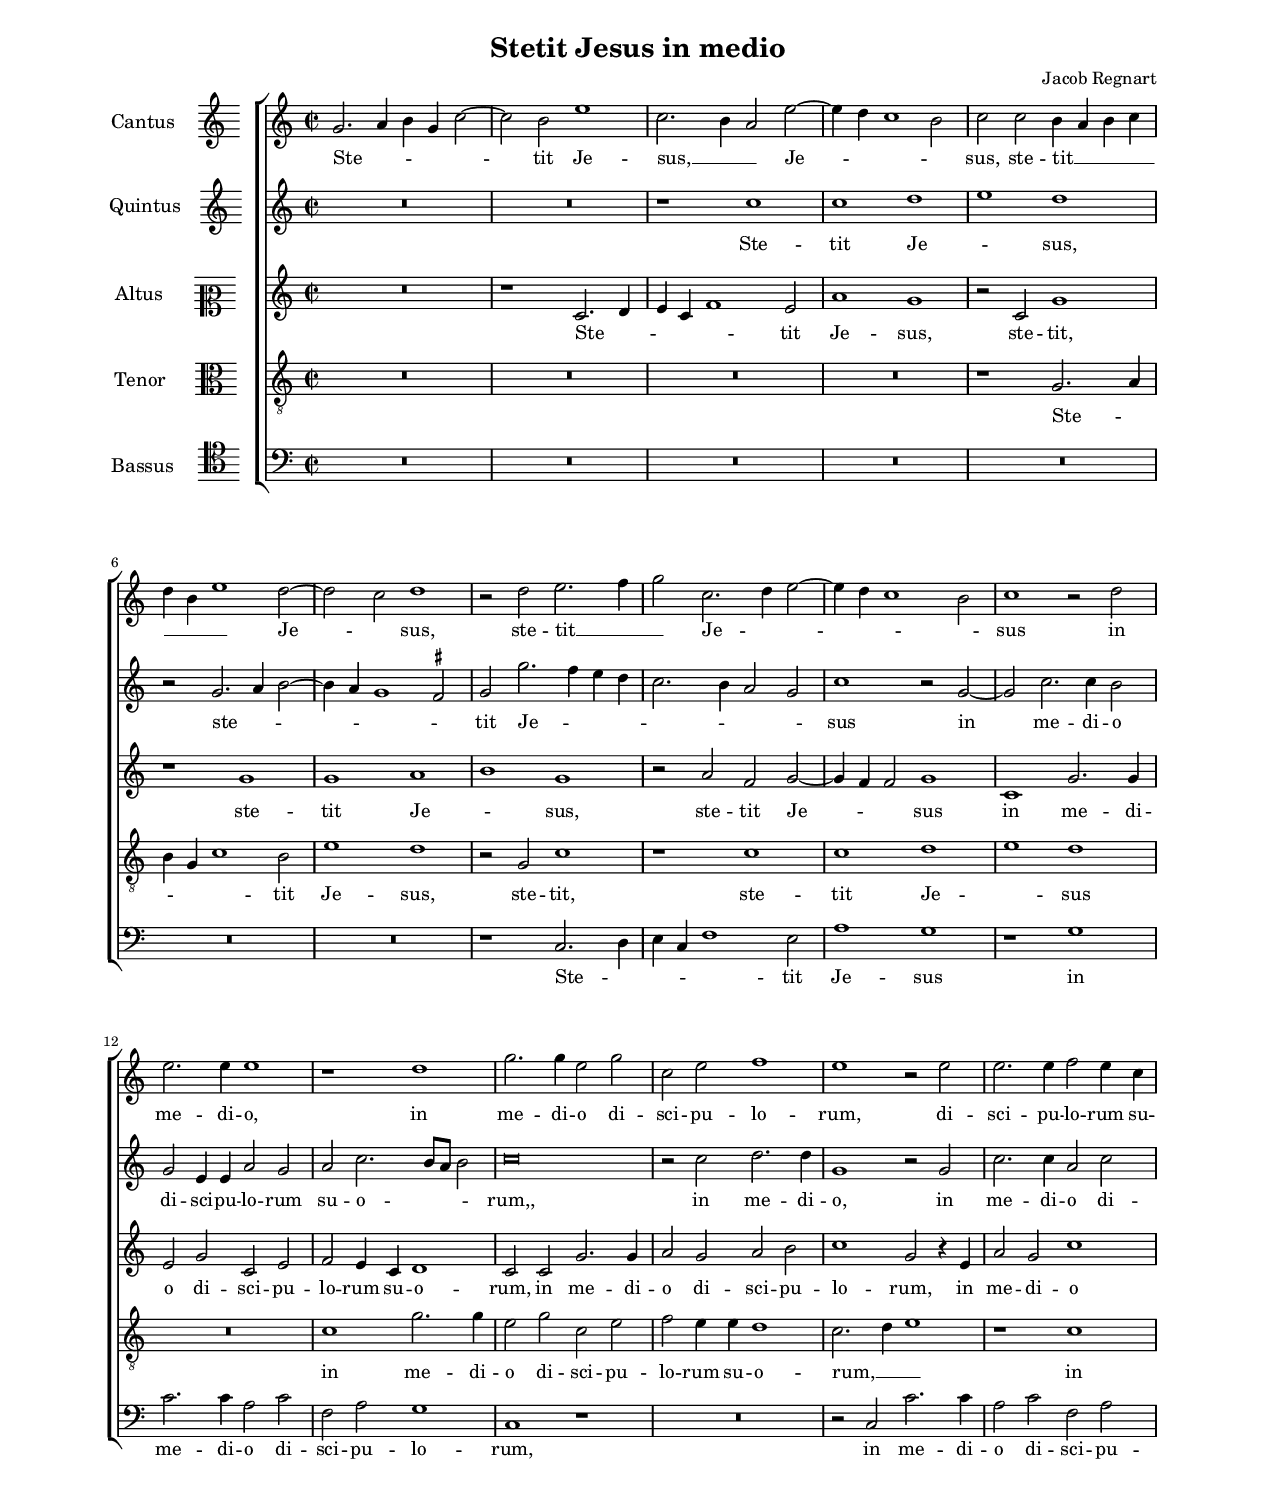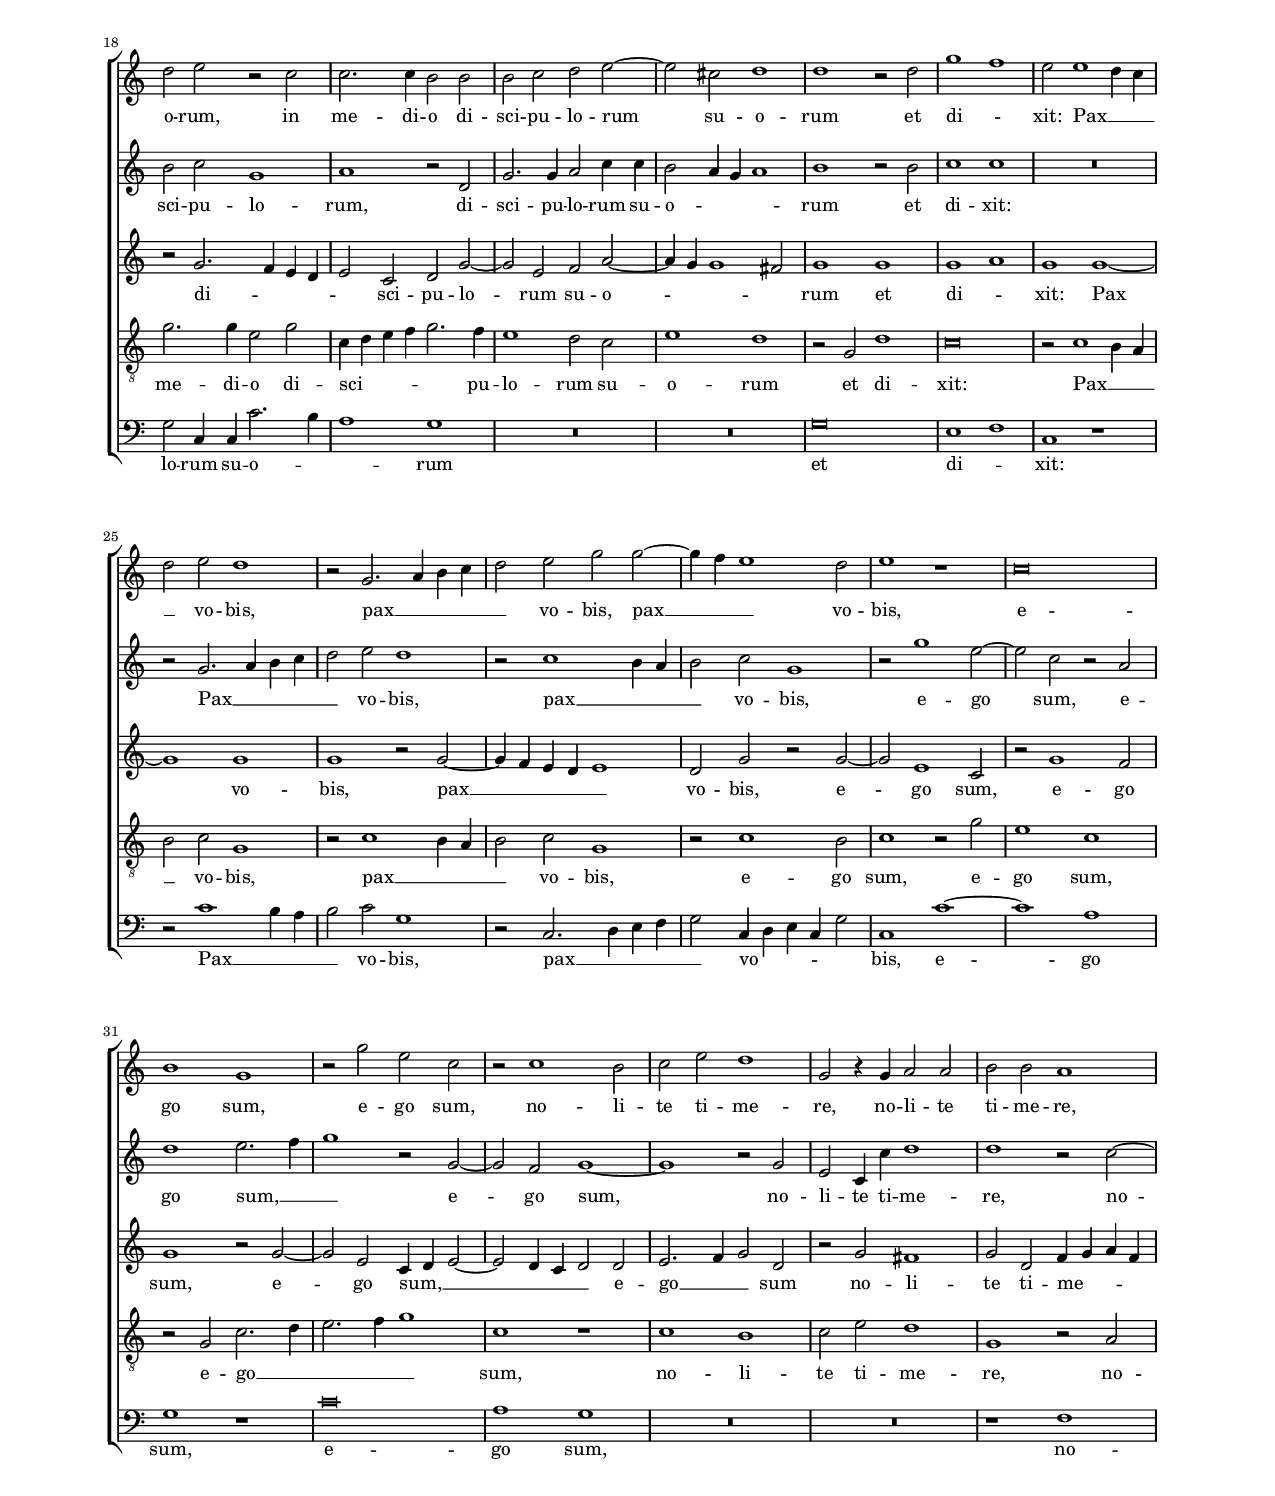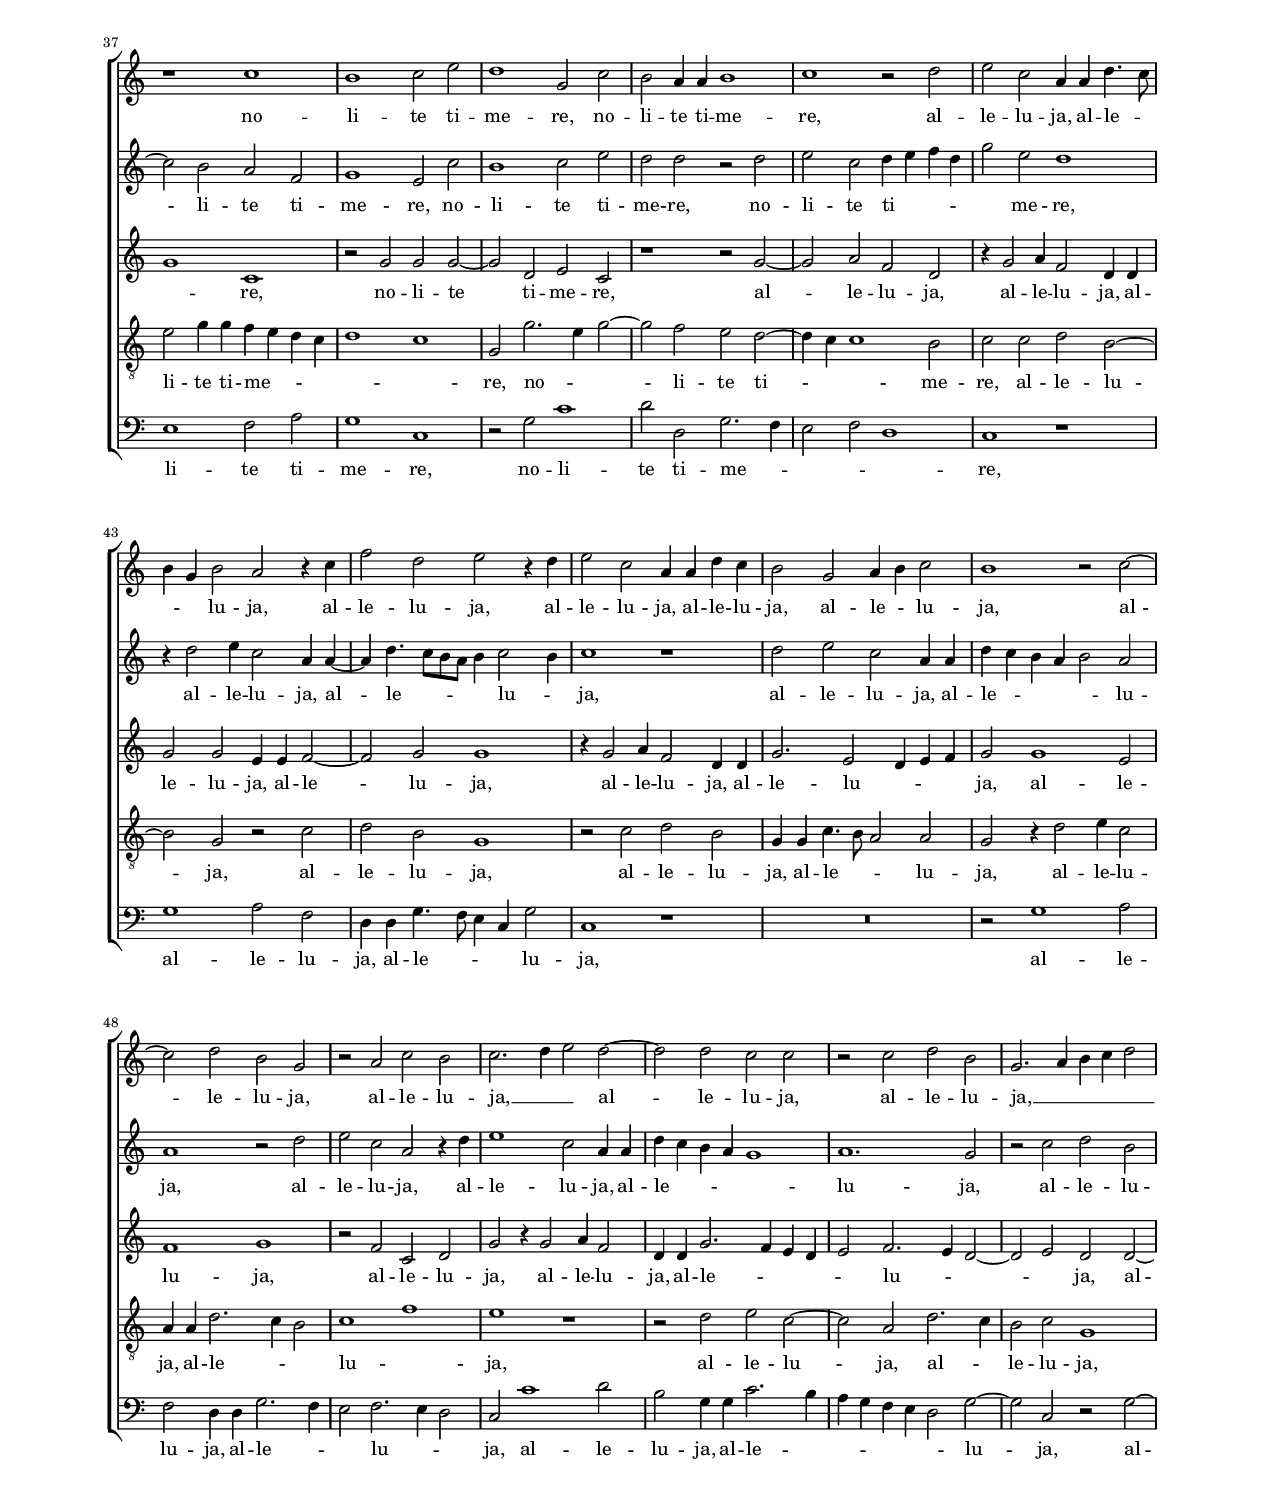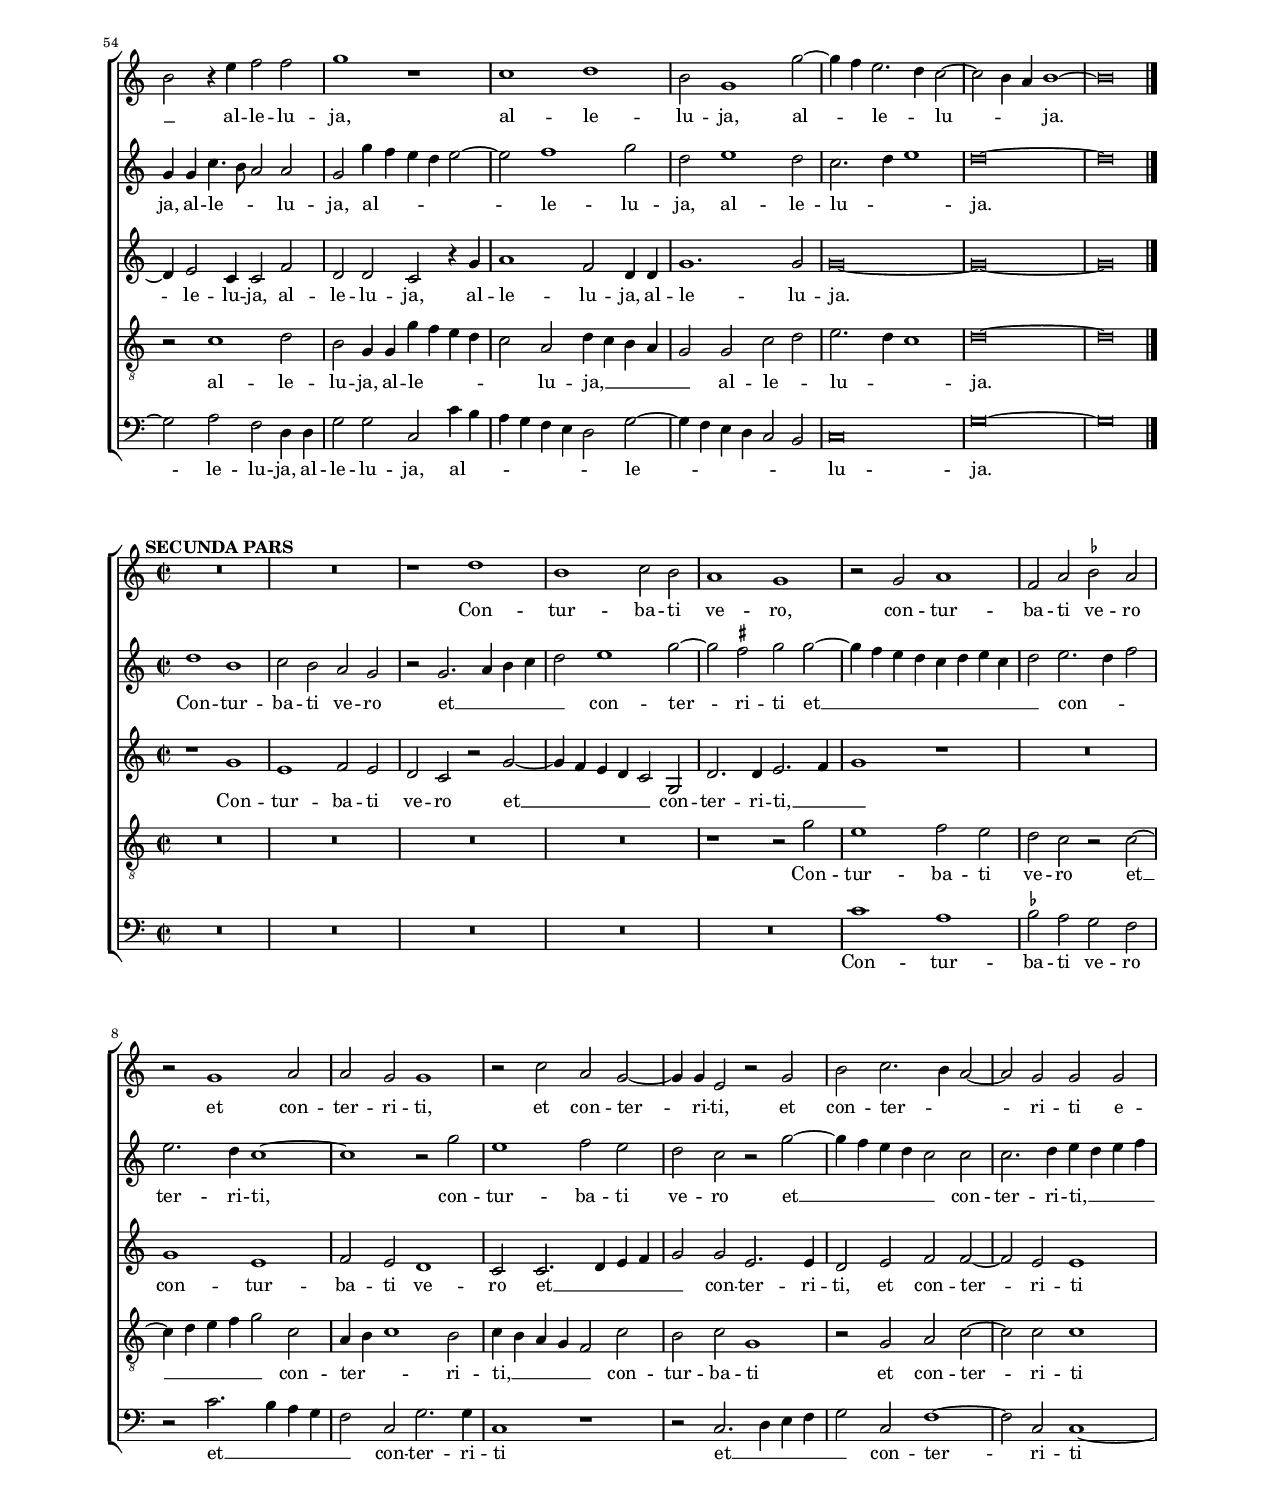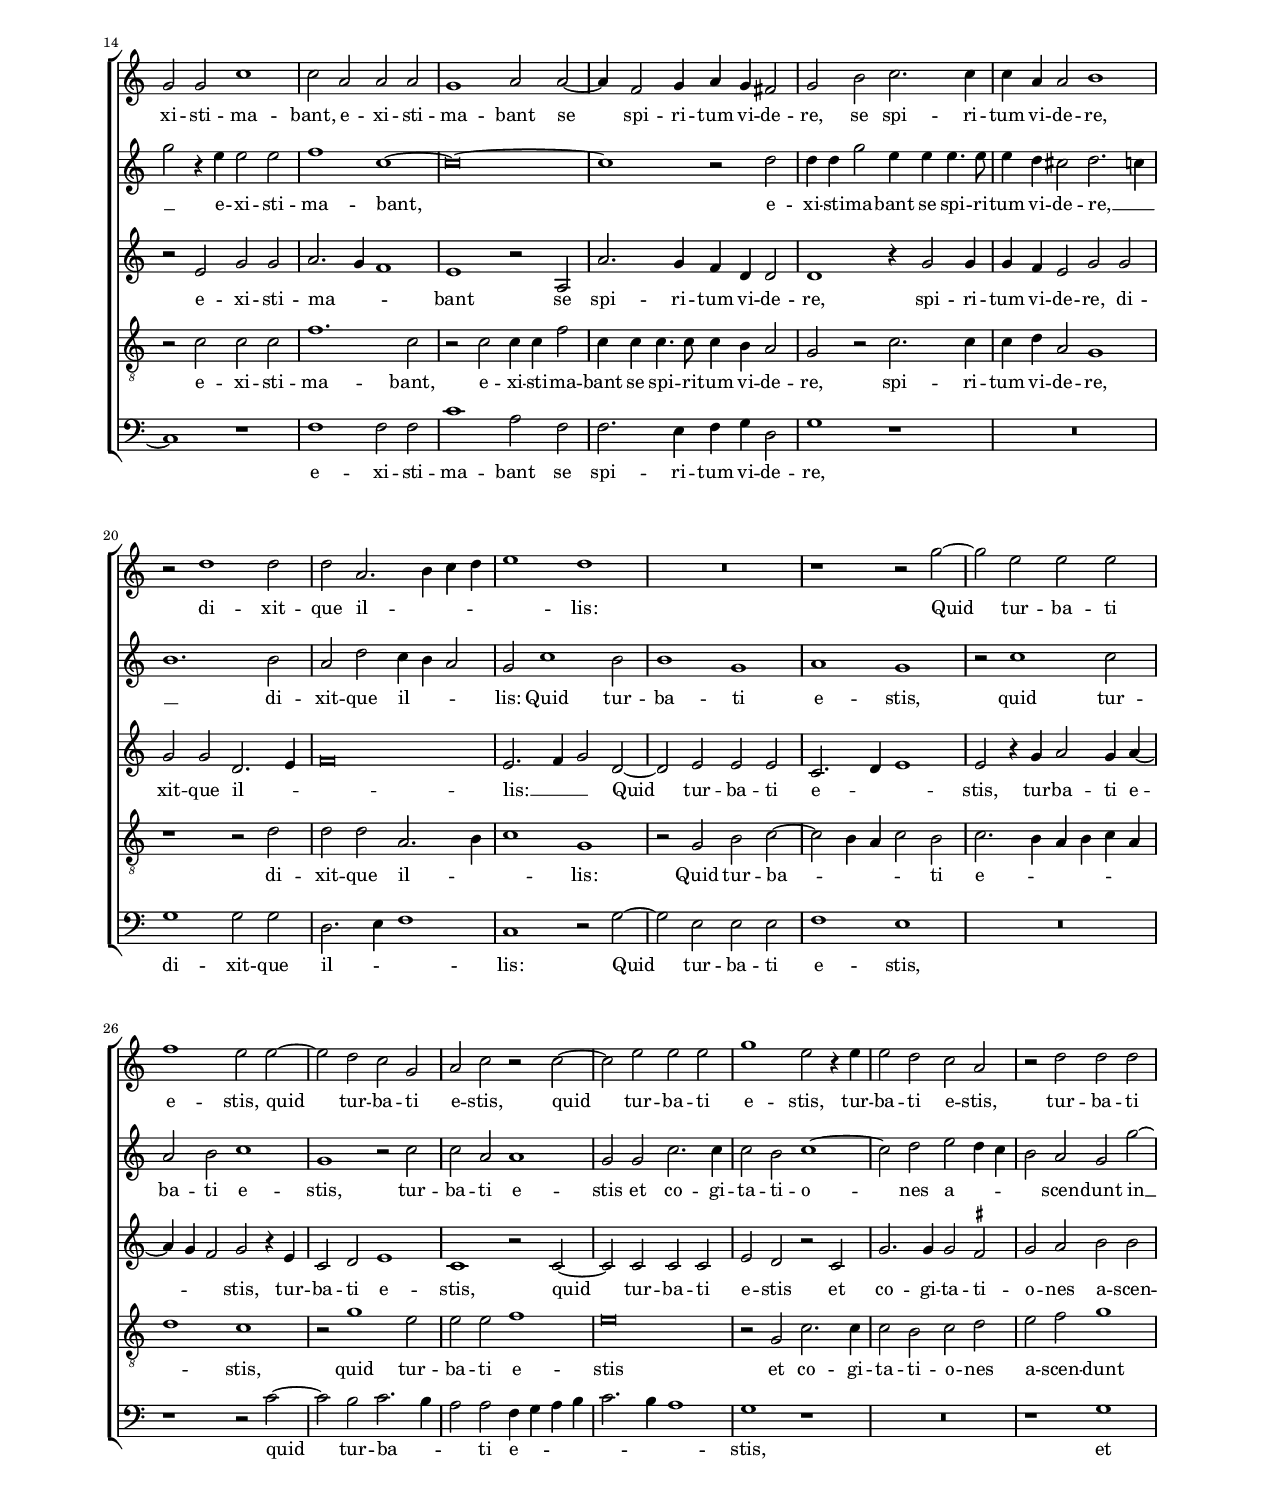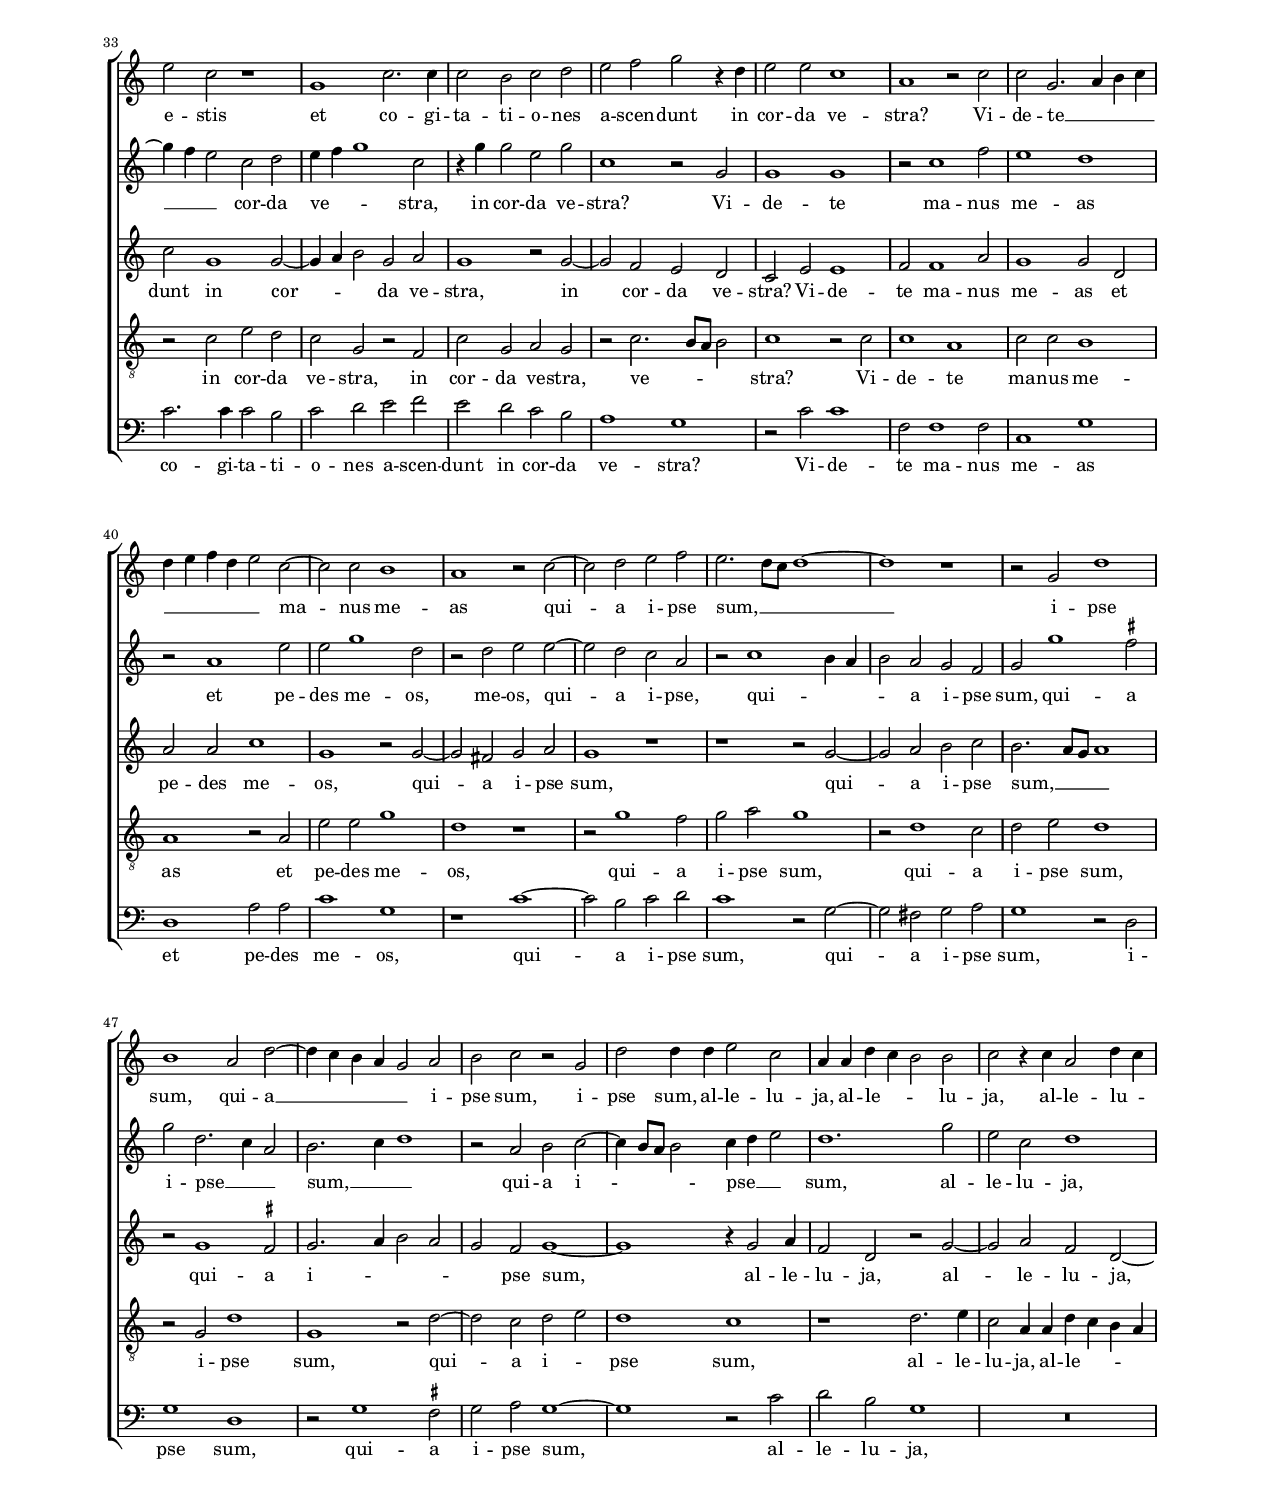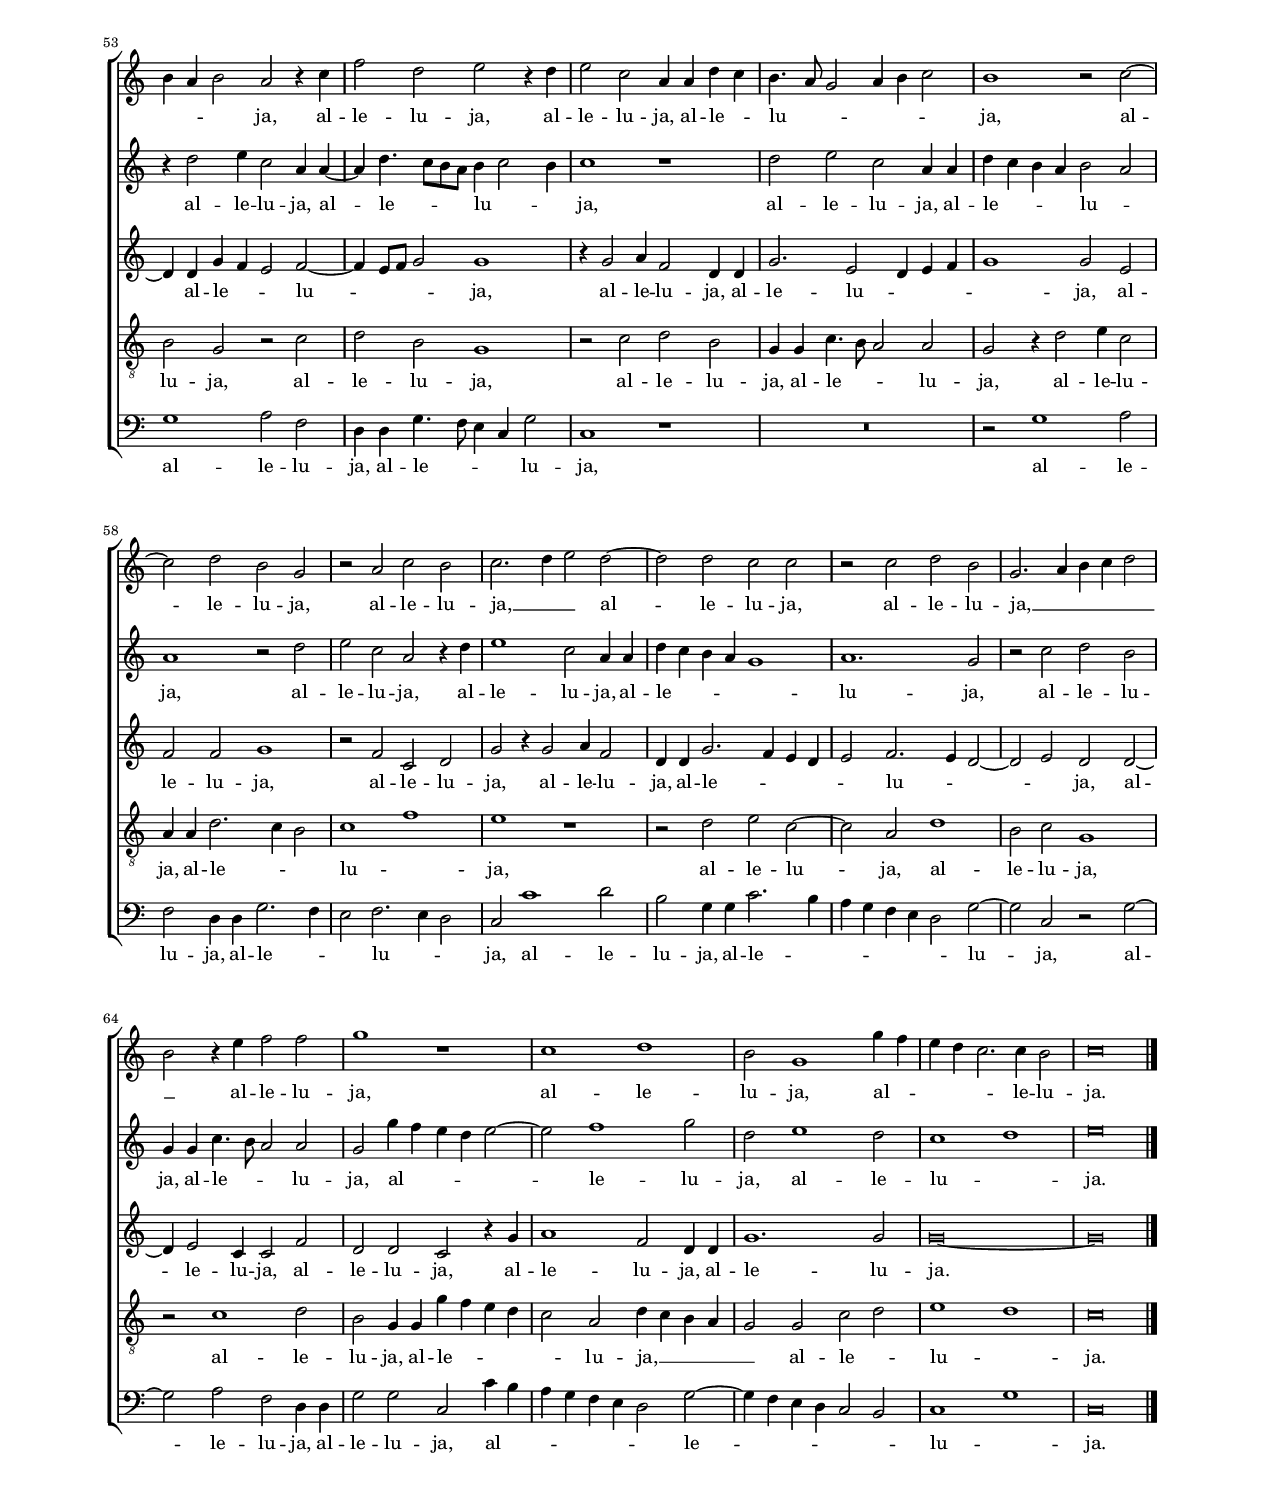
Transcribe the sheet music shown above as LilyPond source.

\header
{
  title="Stetit Jesus in medio"
  composer="Jacob Regnart"
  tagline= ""
}

\version "2.18.2"
\include "deutsch.ly"
#(set-global-staff-size 15)
#(set-default-paper-size "letter")
#(ly:set-option 'point-and-click #f)

	
	ficta = { \once \set suggestAccidentals = ##t }
	
	forget = #(define-music-function (parser location music) (ly:music?) #{
		\accidentalStyle forget
		$music
		\accidentalStyle default
		#})
	
	m = \melisma
	me = \melismaEnd


\paper
	{
	top-margin = 1.8 \cm
	bottom-margin = 1.8 \cm
	left-margin = 2 \cm
	right-margin = 2 \cm
	ragged-bottom = ##f
	ragged-last-bottom = ##t
	print-page-number = ##f
	score-system-spacing = #'((basic-distance . 18) (minimum-distance . 14) (padding . 8) (strechability . 150))
	system-system-spacing = #'((basic-distance . 18) (minimum-distance . 14) (padding . 8) (strechability . 150))
%	systems-per-page = 3
%	min-systems-per-page = 3
	}

global = {
	\key c \major
	\time 2/2 \set Score.measureLength = #(ly:make-moment 2/1)
	% \time 3/1 \once \override Score.TimeSignature.style = #'single-digit
        \skip 1*120 \bar "|."
	}
	

incipitcantus = \markup { \score {
	{
	\set Staff.instrumentName = \markup { \fontsize #1 "Cantus" }
	\key c \major
	\clef violin
	s4 \bar ""
	}
	\layout  {
	raggedright = ##t
	indent = 1.8 \cm
	line-width = 2.5 \cm
	\context { \Staff \remove Time_signature_engraver }
	\override Staff.Clef.Y-extent = #'(0 . 0)
	}} \hspace #1 }
    

 incipitquintus = \markup { \score {
	{
	\set Staff.instrumentName = \markup { \fontsize #1 "Quintus" }
	\key c \major
	\clef violin
	s4 \bar ""
	}
	\layout  {
	raggedright = ##t
	indent = 1.8 \cm
	line-width = 2.5 \cm
	\context { \Staff \remove Time_signature_engraver }
	\override Staff.Clef.Y-extent = #'(0 . 0)
	}} \hspace #1 }

      
incipitaltus = \markup { \score {
	{
	\set Staff.instrumentName = \markup { \fontsize #1 "Altus" }
	\key c \major
	\clef mezzosoprano
	s4 \bar ""
	}
	\layout  {
	raggedright = ##t
	indent = 1.8 \cm
	line-width = 2.5 \cm
	\context { \Staff \remove Time_signature_engraver }
	\override Staff.Clef.Y-extent = #'(0 . 0)
	}} \hspace #1 }


incipittenor = \markup { \score {
	{
	\set Staff.instrumentName = \markup { \fontsize #1 "Tenor" }
	\key c \major
	\clef alto
	s4 \bar ""
	}
	\layout  {
	raggedright = ##t
	indent = 1.8 \cm
	line-width = 2.5 \cm
	\context { \Staff \remove Time_signature_engraver }
	\override Staff.Clef.Y-extent = #'(0 . 0)
	}} \hspace #1 }
      
      
incipitbassus = \markup { \score {
	{
	\set Staff.instrumentName = \markup { \fontsize #1 "Bassus" }
	\key c \major
	\clef tenor
	s4 \bar ""
	}
	\layout  {
	raggedright = ##t
	indent = 1.8 \cm
	line-width = 2.5 \cm
	\context { \Staff \remove Time_signature_engraver }
	\override Staff.Clef.Y-extent = #'(0 . 0)
	}} \hspace #1 }


cantus =  \relative c''
	{
	g2. a4 h g c2~
	c2 h e1
	c2. h4 a2 e'~
	e4 d c1 h2
%5
	c2 c h4 a h c |
	d4 h e1 d2~
	d2 c d1 
	r2 d e2. f4
	g2 c,2. d4 e2~
%10
	e4 d c1 h2 |
	c1 r2 d
	e2. e4 e1
	r1 d
	g2. g4 e2 g
%15
	c,2 e f1 |
	e1 r2 e
	e2. e4 f2 e4 c
	d2 e r c
	c2. c4 h2 h
%20
	h2 c d e~ |
	e2 cis d1
	d1 r2 d
	g1 f
	e2 e1 d4 c
%25
	d2 e d1 |
	r2 g,2. a4 h c
	d2 e g g~
	g4 f e1 d2
	e1 r
%30
	c\breve |
	h1 g
	r2 g' e c
	r2 c1 h2
	c2 e d1
%35
	g,2 r4 g a2 a |
	h2 h a1
	r1 c
	h1 c2 e
	d1 g,2 c
%40
	h2 a4 a h1 |
	c1 r2 d
	e2 c a4 a d4. c8
	h4 g h2 a r4 c
	f2 d e r4 d
%45
	e2 c a4 a d c |
	h2 g a4 h c2
	h1 r2 c~
	c2 d h g
	r2 a c h
%50
	c2. d4 e2 d~ |
	d2 d c c
	r2 c d h
	g2. a4 h c d2
	h2 r4 e f2 f
%55
	g1 r |
	c,1 d
	h2 g1 g'2~
	g4 f e2. d4 c2~
	c2 h4 a h1~
%60
	h\breve |
	}


quintus =  \relative c''
        {
	R\breve
	R\breve
	r1 c
	c1 d
%5
	e1 d |
	r2 g,2. a4 h2~
	h4 a g1 \ficta fis2
	g2 g'2. f4 e d
	c2. h4 a2 g
%10
	c1 r2 g~ |
	g2 c2. c4 h2
	g2 e4 e a2 g
	a2 c2. h8 a h2
	c\breve
%15
	r2 c d2. d4 |
	g,1 r2 g
	c2. c4 a2 c
	h2 c g1
	a1 r2 d,
%20
	g2. g4 a2 c4 c |
	h2 a4 g a1
	h1 r2 h
	c1 c
	R\breve
%25
	r2 g2. a4 h c |
	d2 e d1
	r2 c1 h4 a
	h2 c g1
	r2 g'1 e2~
%30
	e2 c r a |
	d1 e2. f4
	g1 r2 g,~
	g2 f g1~
	g1 r2 g
%35
	e2 c4 c' d1 |
	d1 r2 c~
	c2 h a f
	g1 e2 c'
	h1 c2 e
%40
	d2 d r d |
	e2 c d4 e f d
	g2 e d1
	r4 d2 e4 c2 a4 a~
	a4 d4. c8 h a h4 c2 h4
%45
	c1 r |
	d2 e c a4 a
	d4 c h a h2 a
	a1 r2 d
	e2 c a r4 d
%50
	e1 c2 a4 a |
	d4 c h a g1
	a1. g2
	r2 c d h
	g4 g c4. h8 a2 a
%55
	g2 g'4 f e d e2~ |
	e2 f1 g2
	d2 e1 d2
	c2. d4 e1
	d\breve~
%60
	d\breve |
	}


altus =  \relative c'
	{
	R\breve
	r1 c2. d4
	e4 c f1 e2
	a1 g
%5
	r2 c, g'1 |
	r1 g
	g1 a
	h1 g
	r2 a f g~
%10
	g4 f f2 g1 |
	c,1 g'2. g4
	e2 g c, e
	f2 e4 c d1
	c2 c g'2. g4
%15
	a2 g a h |
	c1 g2 r4 e
	a2 g c1
	r2 g2. f4 e d
	e2 c d g~
%20
	g2 e f a~ |
	a4 g g1 fis2
	g1 g
	g1 a
	g1 g~
%25
	g1 g |
	g1 r2 g~
	g4 f e d e1
	d2 g r g~
	g2 e1 c2
%30
	r2 g'1 f2 |
	g1 r2 g~
	g2 e c4 d e2~
	e2 d4 c d2 d
	e2. f4 g2 d
%35
	r2 g fis1 |
	g2 d f4 g a f
	g1 c,
	r2 g' g g~
	g2 d e c
%40
	r1 r2 g'~ |
	g2 a f d
	r4 g2 a4 f2 d4 d
	g2 g e4 e f2~
	f2 g g1
%45
	r4 g2 a4 f2 d4 d |
	g2. e2 d4 e f
	g2 g1 e2
	f1 g
	r2 f c d
%50
	g2 r4 g2 a4 f2 |
	d4 d g2. f4 e d
	e2 f2. e4 d2~
	d2 e d d~
	d4 e2 c4 c2 f
%55
	d2 d c r4 g' |
	a1 f2 d4 d
	g1. g2
	g\breve~
	g\breve~
%60
	g\breve |
	}


tenor  =  \relative c'
	{
	R\breve
	R\breve
	R\breve
	R\breve
%5
	r1 g2. a4 |
	h4 g c1 h2
	e1 d
	r2 g, c1
	r1 c
%10
	c1 d |
	e1 d
	R\breve
	c1 g'2. g4
	e2 g c, e
%15
	f2 e4 e d1 |
	c2. d4 e1
	r1 c
	g'2. g4 e2 g
	c,4 d e f g2. f4
%20
	e1 d2 c |
	e1 d
	r2 g, d'1
	c\breve
	r2 c1 h4 a
%25
	h2 c g1 |
	r2 c1 h4 a
	h2 c g1
	r2 c1 h2
	c1 r2 g'
%30
	e1 c |
	r2 g c2. d4
	e2. f4 g1
	c,1 r
	c1 h
%35
	c2 e d1 |
	g,1 r2 a
	e'2 g4 g f e d c
	d1 c
	g2 g'2. e4 g2~
%40
	g2 f e d~ |
	d4 c c1 h2
	c2 c d h~
	h2 g r c
	d2 h g1
%45
	r2 c d h |
	g4 g c4. h8 a2 a
	g2 r4 d'2 e4 c2
	a4 a d2. c4 h2
	c1 f
%50
	e1 r |
	r2 d e c~
	c2 a d2. c4
	h2 c g1
	r2 c1 d2
%55
	h2 g4 g g'4 f e d |
	c2 a d4 c h a
	g2 g c d
	e2. d4 c1
	d\breve~
%60
	d\breve |
	}


bassus  =  \relative c
	{
	R\breve
	R\breve
	R\breve
	R\breve
%5
	R\breve |
	R\breve
	R\breve
	r1 c2. d4
	e4 c f1 e2
%10
	a1 g |
	r1 g
	c2. c4 a2 c
	f,2 a g1
	c,1 r
%15
	R\breve |
	r2 c c'2. c4
	a2 c f, a
	g2 c,4 c c'2. h4
	a1 g
%20
	R\breve |
	R\breve
	g\breve
	e1 f
	c1 r
%25
	r2 c'1 h4 a |
	h2 c g1
	r2 c,2. d4 e f
	g2 c,4 d e c g'2
	c,1 c'~
%30
	c1 a |
	g1 r
	c\breve
	a1 g
	R\breve
%35
	R\breve |
	r1 f
	e1 f2 a
	g1 c,
	r2 g' c1
%40
	d2 d, g2. f4 |
	e2 f d1
	c1 r
	g'1 a2 f
	d4 d g4. f8 e4 c g'2
%45
	c,1 r |
	R\breve
	r2 g'1 a2
	f2 d4 d g2. f4
	e2 f2. e4 d2
%50
	c2 c'1 d2 |
	h2 g4 g c2. h4
	a4 g f e d2 g~
	g2 c, r g'~
	g2 a f d4 d
%55
	g2 g c, c'4 h |
	a4 g f e d2 g~
	g4 f e d c2 h
	c\breve
	g'\breve~
%60
        g\breve|
	}


lyricscantus = \lyricmode {
	Ste -- _ _ _ _ tit Je -- sus, __ _ _
        Je -- _ _ _ sus,
        ste -- tit __ _ _ _ _ _ _ Je -- _ sus,
        ste -- tit __ _ _ Je -- _ _ _ _ _ sus
        in me -- di -- o,
        in me -- di -- o
        di -- sci -- pu -- lo -- rum,
        di -- sci -- pu -- lo -- rum su -- o -- rum,
        in me -- di -- o
        di -- sci -- pu -- lo -- rum su -- o -- rum
        et di -- _ xit:
        Pax __ _ _ _ vo -- bis,
        pax __ _ _ _ _ vo -- bis,
        pax __ _ _ vo -- bis,
        e -- go sum,
        e -- go sum,
        no -- li -- te ti -- me -- re,
        no -- li -- te ti -- me -- re,
        no -- li -- te ti -- me -- re,
        no -- li -- te ti -- me -- re,
        al -- le -- lu -- ja,
        al -- le -- _ _ _ lu -- ja,
        al -- le -- lu -- ja,
        al -- le -- lu -- ja,
        al -- le -- lu -- ja,
        al -- le -- _ lu -- ja,
        al -- le -- lu -- ja,
        al -- le -- lu -- ja, __ _ _
        al -- le -- lu -- ja,
        al -- le -- lu -- ja, __ _ _ _ _ _
        al -- le -- lu -- ja,
        al -- le -- lu -- ja,
        al -- _ le -- _ lu -- _ _ ja.
	}


lyricsquintus = \lyricmode {
	Ste -- tit Je -- _ sus,
        ste -- _ _ _ _ _ tit Je -- _ _ _ _ _ _ _ sus
        in me -- di -- o
        di -- sci -- pu -- lo -- rum su -- o -- _ _ _ rum,,
        in me -- di -- o,
        in me -- di -- o
        di -- sci -- pu -- lo -- rum,
        di -- sci -- pu -- lo -- rum su -- o -- _ _ _ rum
        et di -- xit:
        Pax __ _ _ _ _ vo -- bis,
        pax __ _ _ _ vo -- bis,
        e -- go sum,
        e -- go sum, __ _ _
        e -- go sum,
        no -- li -- te ti -- me -- re,
        no -- li -- te ti -- me -- re,
        no -- li -- te ti -- me -- re,
        no -- li -- te ti -- _ _ _ _ me -- re,
        al -- le -- lu -- ja,
        al -- le -- _ _ _ _ lu -- _ ja,
        al -- le -- lu -- ja,
        al -- le -- _ _ _ _ lu -- ja,
        al -- le -- lu -- ja,
        al -- le -- lu -- ja,
        al -- le -- _ _ _ _ lu -- ja,
        al -- le -- lu -- ja,
        al -- le -- _ _ lu -- ja,
        al -- _ _ _ _ le -- lu -- ja,
        al -- le -- lu -- _ _ ja.
	}


lyricsaltus = \lyricmode {
	Ste -- _ _ _ _ tit Je -- sus,
        ste -- tit,
        ste -- tit Je -- _ sus,
        ste -- tit Je -- _ _ sus
        in me -- di -- o
        di -- sci -- pu -- lo -- rum su -- o -- rum,
        in me -- di -- o di -- sci -- pu -- lo -- rum,
        in me -- di -- o
        di -- _ _ _ _ sci -- pu -- lo -- rum su -- o -- _ _ _ rum
        et di -- _ xit:
        Pax vo -- bis,
        pax __ _ _ _ _ vo -- bis,
        e -- go sum,
        e -- go sum,
        e -- go sum, __ _ _ _ _ _
        e -- go __ _ _ sum
        no -- li -- te ti -- me -- _ _ _ _ re,
        no -- li -- te ti -- me -- re,
        al -- le -- lu -- ja,
        al -- le -- lu -- ja,
        al -- le -- lu -- ja,
        al -- le -- lu -- ja,
        al -- le -- lu -- ja,
        al -- le -- lu -- _ _ _ ja,
        al -- le -- lu -- ja,
        al -- le -- lu -- ja,
        al -- le -- lu -- ja,
        al -- le -- _ _ _ _ lu -- _ _ _ ja,
        al -- le -- lu -- ja,
        al -- le -- lu -- ja,
        al -- le -- lu -- ja,
        al -- le -- lu -- ja.
	}


lyricstenor = \lyricmode {
	Ste -- _ _ _ _ tit Je -- sus,
        ste -- tit,
        ste -- tit Je -- _ sus
        in me -- di -- o
        di -- sci -- pu -- lo -- rum su -- o -- rum, __ _ _
        in me -- di -- o
        di -- sci -- _ _ _ _ pu -- lo -- rum su -- o -- rum
        et di -- xit:
        Pax __ _ _ _ vo -- bis,
        pax __ _ _ _ vo -- bis,
        e -- go sum,
        e -- go sum,
        e -- go __ _ _ _ _ sum,
        no -- li -- te ti -- me -- re,
        no -- li -- te ti -- me -- _ _ _ _ _ re,
        no -- _ _ li -- te ti -- _ _ me -- re,
        al -- le -- lu -- ja,
        al -- le -- lu -- ja,
        al -- le -- lu -- ja,
        al -- le -- _ _ lu -- ja,
        al -- le -- lu -- ja,
        al -- le -- _ _ lu -- _ ja,
        al -- le -- lu -- ja,
        al -- _ le -- lu -- ja,
        al -- le -- lu -- ja,
        al -- le -- _ _ _ _ lu -- ja, __ _ _ _ _
        al -- le -- _ lu -- _ _ ja.
	}


lyricsbassus = \lyricmode {
	Ste -- _ _ _ _ tit Je -- sus
        in me -- di -- o
        di -- sci -- pu -- lo -- rum,
        in me -- di -- o
        di -- sci -- pu -- lo -- rum su -- o -- _ _ rum
        et di -- _ xit:
        Pax __ _ _ _ vo -- bis,
        pax __ _ _ _ _ vo -- _ _ _ _ bis,
        e -- go sum,
        e -- go sum,
        no -- li -- te ti -- me -- re,
        no -- li -- te ti -- me -- _ _ _ _ re,
        al -- le -- lu -- ja,
        al -- le -- _ _ _ lu -- ja,
        al -- le -- lu -- ja,
        al -- le -- _ _ lu -- _ _ ja,
        al -- le -- lu -- ja,
        al -- le -- _ _ _ _ _ _ lu -- ja,
        al -- le -- lu -- ja,
        al -- le -- lu -- ja,
        al -- _ _ _ _ _ _ le -- _ _ _ _ _ lu -- ja.
	}


\score
{  
	% \transpose {
	\new ChoirStaff \with { \override StaffGrouper.staff-staff-spacing.basic-distance = #12 }
	<<

	\new Staff << \global
	\new Voice="v1" {
		\set Staff.instrumentName=\incipitcantus
		\set Staff.midiInstrument = "reed organ"
		\clef violin
		\cantus }
	\new Lyrics \lyricsto "v1" {\lyricscantus }
	>>


	\new Staff << \global
	\new Voice="v5" {
		\set Staff.instrumentName=\incipitquintus
		\set Staff.midiInstrument = "reed organ"
		\clef violin
		\quintus}
	\new Lyrics \lyricsto "v5" {\lyricsquintus }
	>>
        
    
	\new Staff << \global
	\new Voice="v2" {
		\set Staff.instrumentName=\incipitaltus
		\set Staff.midiInstrument = "reed organ"
		\clef violin 
		\altus}
	\new Lyrics \lyricsto "v2" {\lyricsaltus }
	>>


	\new Staff << \global
	\new Voice="v3" {
		\set Staff.instrumentName=\incipittenor
		\set Staff.midiInstrument = "reed organ"
		\clef "G_8"
		\tenor }
	\new Lyrics \lyricsto "v3" {\lyricstenor }
	>>


	\new Staff << \global
	\new Voice="v4" {
		\set Staff.instrumentName=\incipitbassus
		\set Staff.midiInstrument = "reed organ"
		\clef bass
		\bassus }
	\new Lyrics \lyricsto "v4" {\lyricsbassus}
	>>

	>>
	% } % transpose

	\layout
	{
	indent = 2.5 \cm
	\context { \Staff \override TimeSignature.break-visibility = #end-of-line-invisible }
%	\context { \Lyrics \override VerticalAxisGroup.nonstaff-relatedstaff-spacing.padding = #1.4 }
%	\context { \Lyrics \override LyricText.font-size = #1 }
%	\context { \Staff \override InstrumentName.X-offset = #'-25 }
	\context { \Score \override BarNumber.padding = #2 }
	\context { \Voice \override NoteHead.style = #'baroque }
	}


\midi
	{
    	\tempo 2 = 90
	}

}

%%%%%%%%%%%%%%%%%%%%  PARS SECUNDA


global = {
	\key c \major
	\time 2/2 \set Score.measureLength = #(ly:make-moment 2/1)
	% \time 3/1 \once \override Score.TimeSignature.style = #'single-digit
        \skip 1*138 \bar "|."
	}


cantus =  \relative c''
	{
	R\breve^\markup { \left-align \bold "SECUNDA PARS" }
	R\breve
	r1 d
	h1 c2 h
%5
	a1 g |
	r2 g a1
	f2 a \ficta b a
	r2 g1 a2
	a2 g g1
%10
	r2 c a g~ |
	g4 g e2 r g
	h2 c2. h4 a2~
	a2 g g g
	g2 g c1
%15
	c2 a a a |
	g1 a2 a~
	a4 f2 g4 a g fis2
	g2 h c2. c4
	c4 a a2 h1
%20
	r2 d1 d2 |
	d2 a2. h4 c d
	e1 d
	R\breve
	r1 r2 g~
%25
	g2 e e e |
	f1 e2 e~
	e2 d c g
	a2 c r c~
	c2 e e e
%30
	g1 e2 r4 e |
	e2 d c a
	r2 d d d
	e2 c r1
	g1 c2. c4
%35
	c2 h c d |
	e2 f g r4 d
	e2 e c1
	a1 r2 c
	c2 g2. a4 h c
%40
	d4 e f d e2 c~ |
	c2 c h1
	a1 r2 c~
	c2 d e f
	e2. d8 c d1~
%45
	d1 r |
	r2 g, d'1
	h1 a2 d~
	d4 c h a g2 a
	h2 c r g
%50
	d'2 d4 d e2 c |
	a4 a d c h2 h
	c2 r4 c a2 d4 c
	h4 a h2 a r4 c
	f2 d e r4 d
%55
	e2 c a4 a d c |
	h4. a8 g2 a4 h c2
	h1 r2 c~
	c2 d h g
	r2 a c h
%60
	c2. d4 e2 d~ |
	d2 d c c
	r2 c d h
	g2. a4 h c d2
	h2 r4 e f2 f
%65
	g1 r |
	c,1 d
	h2 g1 g'4 f
	e4 d c2. c4 h2
        c\breve |
	}


quintus =  \relative c''
        {
	d1 h
	c2 h a g
	r2 g2. a4 h c
	d2 e1 g2~
%5
	g2 \ficta fis g g~ |
	g4 f e d c d e c
	d2 e2. d4 f2
	e2. d4 c1~
	c1 r2 g'
%10
	e1 f2 e |
	d2 c r g'~
	g4 f e d c2 c
	c2. d4 e d e f
	g2 r4 e e2 e
%15
	f1 c~ |
	c\breve~
	c1 r2 d
	d4 d g2 e4 e e4. e8
	e4 d cis2 d2. c4
%20
	h1. h2 |
	a2 d c4 h a2
	g2 c1 h2
	h1 g
	a1 g
%25
	r2 c1 c2 |
	a2 h c1
	g1 r2 c
	c2 a a1
	g2 g c2. c4
%30
	c2 h c1~ |
	c2 d e d4 c
	h2 a g g'~
	g4 f e2 c d
	e4 f g1 c,2
%35
	r4 g' g2 e g |
	c,1 r2 g
	g1 g
	r2 c1 f2
	e1 d
%40
	r2 a1 e'2 |
	e2 g1 d2
	r2 d e e~
	e2 d c a
	r2 c1 h4 a
%45
	h2 a g f |
	g2 g'1 \ficta fis2
	g2 d2. c4 a2
	h2. c4 d1
	r2 a h c~
%50
	c4 h8 a h2 c4 d e2 |
	d1. g2
	e2 c d1
	r4 d2 e4 c2 a4 a~
	a4 d4. c8 h a h4 c2 h4
%55
	c1 r |
	d2 e c a4 a
	d4 c h a h2 a
	a1 r2 d
	e2 c a r4 d
%60
	e1 c2 a4 a |
	d4 c h a g1
	a1. g2
	r2 c d h
	g4 g c4. h8 a2 a 
%65
	g2 g'4 f e d e2~ |
	e2 f1 g2	
	d2 e1 d2
	c1 d
        e\breve |
	}


altus =  \relative c'
	{
	r1 g'
	e1 f2 e
	d2 c r g'~
	g4 f e d c2 g
%5
	d'2. d4 e2. f4 |
	g1 r
	R\breve
	g1 e
	f2 e d1
%10
	c2 c2. d4 e f |
	g2 g e2. e4
	d2 e f f~
	f2 e e1
	r2 e g g
%15
	a2. g4 f1 |
	e1 r2 a,
	a'2. g4 f d d2
	d1 r4 g2 g4
	g4 f e2 g g
%20
	g2 g d2. e4 |
	f\breve
	e2. f4 g2 d~
	d2 e e e
	c2. d4 e1
%25
	e2 r4 g a2 g4 a~ |
	a4 g f2 g r4 e
	c2 d e1
	c1 r2 c~
	c2 c c c
%30
	e2 d r c |
	g'2. g4 g2 \ficta fis
	g2 a h h
	c2 g1 g2~
	g4 a h2 g a
%35
	g1 r2 g~ |
	g2 f e d
	c2 e e1
	f2 f1 a2
	g1 g2 d
%40
	a'2 a c1 |
	g1 r2 g~
	g2 fis g a
	g1 r
	r1 r2 g~
%45
	g2 a h c |
	h2. a8 g a1
	r2 g1 \ficta fis2
	g2. a4 h2 a
	g2 f g1~
%50
	g1 r4 g2 a4 |
	f2 d r g~
	g2 a f d~
	d4 d g f e2 f~
	f4 e8 f g2 g1
%55
	r4 g2 a4 f2 d4 d |
	g2. e2 d4 e f
	g1 g2 e
	f2 f g1
	r2 f c d
%60
	g2 r4 g2 a4 f2 |
	d4 d g2. f4 e d
	e2 f2. e4 d2~
	d2 e d d~
	d4 e2 c4 c2 f
%65
	d2 d c r4 g' |
	a1 f2 d4 d
	g1. g2
	g\breve~
	g\breve |
	}


tenor  =  \relative c'
	{
	R\breve
	R\breve
	R\breve
	R\breve
%5
	r1 r2 g' |
	e1 f2 e
	d2 c r c~
	c4 d e f g2 c,
	a4 h c1 h2
%10
	c4 h a g f2 c' |
	h2 c g1
	r2 g a c~
	c2 c c1
	r2 c c c
%15
	f1. c2 |
	r2 c c4 c f2
	c4 c c4. c8 c4 h a2
	g2 r c2. c4
	c4 d a2 g1
%20
	r1 r2 d' |
	d2 d a2. h4
	c1 g
	r2 g h c~
	c2 h4 a c2 h
%25
	c2. h4 a h c a |
	d1 c
	r2 g'1 e2
	e2 e f1
	e\breve
%30
	r2 g, c2. c4 |
	c2 h c d
	e2 f g1
	r2 c, e d
	c2 g r f
%35
	c'2 g a g |
	r2 c2. h8 a h2
	c1 r2 c
	c1 a
	c2 c h1
%40
	a1 r2 a |
	e'2 e g1
	d1 r
	r2 g1 f2
	g2 a g1
%45
	r2 d1 c2 |
	d2 e d1
	r2 g, d'1
	g,1 r2 d'~
	d2 c d e
%50
	d1 c |
	r1 d2. e4
	c2 a4 a d c h a
	h2 g r c
	d2 h g1
%55
	r2 c d h |
	g4 g c4. h8 a2 a
	g2 r4 d'2 e4 c2
	a4 a d2. c4 h2
	c1 f
%60
	e1 r |
	r2 d e c~
	c2 a d1
	h2 c g1
	r2 c1 d2
%65
	h2 g4 g g'4 f e d |
	c2 a d4 c h a
	g2 g c d
	e1 d
	c\breve |
	}


bassus  =  \relative c
	{
	R\breve
	R\breve
	R\breve
	R\breve
%5
	R\breve |
	c'1 a
	\ficta b2 a g f
	r2 c'2. h4 a g
	f2 c g'2. g4
%10
	c,1 r |
	r2 c2. d4 e f
	g2 c, f1~
	f2 c c1~
	c1 r
%15
	f1 f2 f |
	c'1 a2 f
	f2. e4 f g d2
	g1 r
	R\breve
%20
	g1 g2 g |
	d2. e4 f1
	c1 r2 g'~
	g2 e e e
	f1 e
%25
	R\breve |
	r1 r2 c'~
	c2 h c2. h4
	a2 a f4 g a h
	c2. h4 a1
%30
	g1 r |
	R\breve
	r1 g
	c2. c4 c2 h
	c2 d e f
%35
	e2 d c h |
	a1 g
	r2 c c1
	f,2 f1 f2
	c1 g'
%40
	d1 a'2 a |
	c1 g
	r1 c~
	c2 h c d
	c1 r2 g~
%45
	g2 fis g a |
	g1 r2 d
	g1 d
	r2 g1 \ficta fis2
	g2 a g1~
%50
	g1 r2 c |
	d2 h g1
	R\breve
	g1 a2 f
	d4 d g4. f8 e4 c g'2
%55
	c,1 r |
	R\breve
	r2 g'1 a2
	f2 d4 d g2. f4
	e2 f2. e4 d2
%60
	c2 c'1 d2 |
	h2 g4 g c2. h4
	a4 g f e d2 g~
	g2 c, r g'~
	g2 a f d4 d
%65
        g2 g c, c'4 h |
        a4 g f e d2 g~
        g4 f e d c2 h
        c1 g'
        c,\breve |
	}


lyricscantus = \lyricmode {
	Con -- tur -- ba -- ti ve -- ro,
        con -- tur -- ba -- ti ve -- ro
        et con -- ter -- ri -- ti,
        et con -- ter -- ri -- ti,
        et con -- ter -- _ _ ri -- ti
        e -- xi -- sti -- ma -- bant,
        e -- xi -- sti -- ma -- bant
        se spi -- ri -- tum vi -- de -- re,
        se spi -- ri -- tum vi -- de -- re,
        di -- xit -- que il -- _ _ _ _ lis:
        Quid tur -- ba -- ti e -- stis,
        quid tur -- ba -- ti e -- stis,
        quid tur -- ba -- ti e -- stis,
        tur -- ba -- ti e -- stis,
        tur -- ba -- ti e -- stis
        et co -- gi -- ta -- ti -- o -- nes a -- scen -- dunt
        in cor -- da ve -- stra?
        Vi -- de -- te __ _ _ _ _ _ _ _ _ ma -- nus me -- as
        qui -- a i -- pse sum, __ _ _ _
        i -- pse sum,
        qui -- a __ _ _ _ _ i -- pse sum,
        i -- pse sum,
        al -- le -- lu -- ja,
        al -- le -- _ _ lu -- ja,
        al -- le -- lu -- _ _ _ _ ja,
        al -- le -- lu -- ja,
        al -- le -- lu -- ja,
        al -- le -- _ lu -- _ _ _ _ _ ja,
        al -- le -- lu -- ja,
        al -- le -- lu -- ja, __ _ _
        al -- le -- lu -- ja,
        al -- le -- lu -- ja, __ _ _ _ _ _
        al -- le -- lu -- ja,
        al -- le -- lu -- ja,
        al -- _ _ _ _ le -- lu -- ja.
	}


lyricsquintus = \lyricmode {
	Con -- tur -- ba -- ti ve -- ro et __ _ _ _ _ con -- ter -- ri -- ti
        et __ _ _ _ _ _ _ _ _ con -- _ _ ter -- ri -- ti,
        con -- tur -- ba -- ti ve -- ro
        et __ _ _ _ _ con -- ter -- ri -- ti, __ _ _ _ _
        e -- xi -- sti -- ma -- bant,
        e -- xi -- sti -- ma -- bant
        se spi -- ri -- tum vi -- de -- re, __ _ _
        di -- xit -- que il -- _ _ lis:
        Quid tur -- ba -- ti e -- stis,
        quid tur -- ba -- ti e -- stis,
        tur -- ba -- ti e -- stis
        et co -- gi -- ta -- ti -- o -- nes a -- _ _ _ scen -- dunt
        in __ _ _ cor -- da ve -- _ _ stra,
        in cor -- da ve -- stra?
        Vi -- de -- te ma -- nus me -- as
        et pe -- des me -- os,
        me -- os,
        qui -- a i -- pse,
        qui -- _ _ _ a i -- pse sum,
        qui -- a i -- pse __ _ _ sum, __ _ _
        qui -- a i -- _ _ _ pse __ _ _ sum,
        al -- le -- lu -- ja,
        al -- le -- lu -- ja,
        al -- le -- _ _ _ lu -- _ _ ja,
        al -- le -- lu -- ja,
        al -- le -- _ _ _ lu -- _ ja,
        al -- le -- lu -- ja,
        al -- le -- lu -- ja,
        al -- le -- _ _ _ _ lu -- ja,
        al -- le -- lu -- ja,
        al -- le -- _ _ lu -- ja,
        al -- _ _ _ _ le -- lu -- ja,
        al -- le -- lu -- _ ja.
	}


lyricsaltus = \lyricmode {
	Con -- tur -- ba -- ti ve -- ro
        et __ _ _ _ _ con -- ter -- ri -- ti, __ _ _
        con -- tur -- ba -- ti ve -- ro
        et __ _ _ _ _ con -- ter -- ri -- ti,
        et con -- ter -- ri -- ti
        e -- xi -- sti -- ma -- _ _ bant
        se spi -- ri -- tum vi -- de -- re,
        spi -- ri -- tum vi -- de -- re,
        di -- xit -- que il -- _ _ lis: __ _ _
        Quid tur -- ba -- ti e -- _ _ stis,
        tur -- ba -- ti e -- _ _ stis,
        tur -- ba -- ti e -- stis,
        quid tur -- ba -- ti e -- stis
        et co -- gi -- ta -- ti -- o -- nes a -- scen -- dunt
        in cor -- _ _ da ve -- stra,
        in cor -- da ve -- stra?
        Vi -- de -- te ma -- nus me -- as
        et pe -- des me -- os,
        qui -- a i -- pse sum,
        qui -- a i -- pse sum, __ _ _ _
        qui -- a i -- _ _ _ _ pse sum,
        al -- le -- lu -- ja,
        al -- le -- lu -- ja,
        al -- le -- _ _ lu -- _ _ _ ja,
        al -- le -- lu -- ja,
        al -- le -- lu -- _ _ _ _ ja,
        al -- le -- lu -- ja,
        al -- le -- lu -- ja,
        al -- le -- lu -- ja,
        al -- le -- _ _ _ _ lu -- _ _ _ ja,
        al -- le -- lu -- ja,
        al -- le -- lu -- ja,
        al -- le -- lu -- ja,
        al -- le -- lu -- ja.
	}


lyricstenor = \lyricmode {
	Con -- tur -- ba -- ti ve -- ro
        et __ _ _ _ _ con -- ter -- _ _ ri -- ti, __ _ _ _ _
        con -- tur -- ba -- ti
        et con -- ter -- ri -- ti
        e -- xi -- sti -- ma -- bant,
        e -- xi -- sti -- ma -- bant
        se spi -- ri -- tum vi -- de -- re,
        spi -- ri -- tum vi -- de -- re,
        di -- xit -- que il -- _ _ lis:
        Quid tur -- ba -- _ _ _ ti e -- _ _ _ _ _ _ stis,
        quid tur -- ba -- ti e -- stis
        et co -- gi -- ta -- ti -- o -- nes a -- scen -- dunt
        in cor -- da ve -- stra,
        in cor -- da ve -- stra,
        ve -- _ _ _ stra?
        Vi -- de -- te ma -- nus me -- as
        et pe -- des me -- os,
        qui -- a i -- pse sum,
        qui -- a i -- pse sum,
        i -- pse sum,
        qui -- a i -- _ pse sum,
        al -- le -- lu -- ja,
        al -- le -- _ _ _ lu -- ja,
        al -- le -- lu -- ja,
        al -- le -- lu -- ja,
        al -- le -- _ _ lu -- ja,
        al -- le -- lu -- ja,
        al -- le -- _ _ lu -- _ ja,
        al -- le -- lu -- ja,
        al -- le -- lu -- ja,
        al -- le -- lu -- ja,
        al -- le -- _ _ _ _ lu -- ja, __ _ _ _ _
        al -- le -- _ lu -- _ ja.
	}


lyricsbassus = \lyricmode {
	Con -- tur -- ba -- ti ve -- ro
        et __ _ _ _ _ con -- ter -- ri -- ti
        et __ _ _ _ _ con -- ter -- ri -- ti
        e -- xi -- sti -- ma -- bant
        se spi -- ri -- tum vi -- de -- re,
        di -- xit -- que il -- _ _ lis:
        Quid tur -- ba -- ti e -- stis,
        quid tur -- ba -- _ _ ti e -- _ _ _ _ _ _ stis,
        et co -- gi -- ta -- ti -- o -- nes a -- scen -- dunt
        in cor -- da ve -- stra?
        Vi -- de -- te ma -- nus me -- as
        et pe -- des me -- os,
        qui -- a i -- pse sum,
        qui -- a i -- pse sum,
        i -- pse sum,
        qui -- a i -- pse sum,
        al -- le -- lu -- ja,
        al -- le -- lu -- ja,
        al -- le -- _ _ _ lu -- ja,
        al -- le -- lu -- ja,
        al -- le -- _ _ lu -- _ _ ja,
        al -- le -- lu -- ja,
        al -- le -- _ _ _ _ _ _ lu -- ja,
        al -- le -- lu -- ja,
        al -- le -- lu -- ja,
        al -- _ _ _ _ _ _ le -- _ _ _ _ _ lu -- _ ja.
	}


\score
	{  
	% \transpose {
	\new ChoirStaff \with { \override StaffGrouper.staff-staff-spacing.basic-distance = #12 }
	<<

	\new Staff <<\global
	\new Voice="v1" {
	  %\set Staff.instrumentName=Cantus
		\set Staff.midiInstrument = "reed organ"
		\clef violin
		\cantus }
	\new Lyrics \lyricsto "v1" {\lyricscantus }
	>>

    
	\new Staff << \global
	\new Voice="v5" {
	  %\set Staff.instrumentName=Quintus
		\set Staff.midiInstrument = "reed organ"
		\clef violin
		\quintus}
	\new Lyrics \lyricsto "v5" {\lyricsquintus }
	>>


	\new Staff << \global
	\new Voice="v2" {
	  %\set Staff.instrumentName=Altus
		\set Staff.midiInstrument = "reed organ"
		\clef violin 
		\altus}
	\new Lyrics \lyricsto "v2" {\lyricsaltus }
	>>


	\new Staff <<\global
	\new Voice="v3" {
	  %\set Staff.instrumentName=Tenor
		\set Staff.midiInstrument = "reed organ"
		\clef "G_8"
		\tenor }
	\new Lyrics \lyricsto "v3" {\lyricstenor }
	>>


	\new Staff <<\global
	\new Voice="v4" {
	  %\set Staff.instrumentName=Bassus
		\set Staff.midiInstrument = "reed organ"
		\clef bass
		\bassus }
	\new Lyrics \lyricsto "v4" {\lyricsbassus}
	>>
	
	>>
	% } % transpose

	\layout
	{
	indent = 0 \cm
	\context { \Staff \override TimeSignature.break-visibility = #end-of-line-invisible }
%	\context { \Lyrics \override VerticalAxisGroup.nonstaff-relatedstaff-spacing.padding = #1.4 }
%	\context { \Lyrics \override LyricText.font-size = #1 }
%	\context { \Staff \override InstrumentName.X-offset = #'-25 }
	\context { \Score \override BarNumber.padding = #2 }
	\context { \Voice \override NoteHead.style = #'baroque }
	}


\midi
	{
    	\tempo 2 = 90
	}
	
}

% EOF